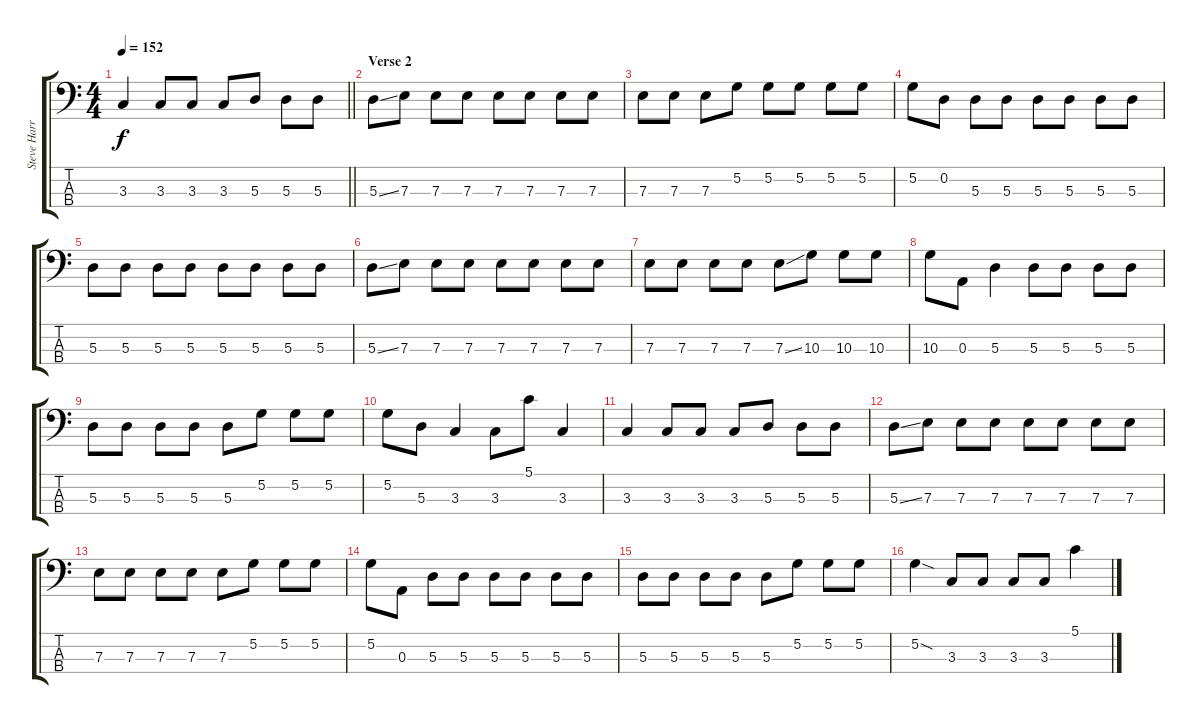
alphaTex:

\track ("Steve Harris" "Steve Harr") {instrument electricbassfinger}
\staff {score tabs}
\tuning (G2 D2 A1 E1) {hide}
\ts (4 4)
\tempo 152
\clef f4
\barLineRight lightlight
\ks c
3.3.4{dy f} 3.3.8 3.3.8 3.3.8 5.3.8 5.3.8 5.3.8 |
\section ("" "Verse 2")
5.3{ss}.8 7.3.8 7.3.8 7.3.8 7.3.8 7.3.8 7.3.8 7.3.8 |
7.3.8 7.3.8 7.3.8 5.2.8 5.2.8 5.2.8 5.2.8 5.2.8 |
5.2.8 0.2.8 5.3.8 5.3.8 5.3.8 5.3.8 5.3.8 5.3.8 |
5.3.8 5.3.8 5.3.8 5.3.8 5.3.8 5.3.8 5.3.8 5.3.8 |
5.3{ss}.8 7.3.8 7.3.8 7.3.8 7.3.8 7.3.8 7.3.8 7.3.8 |
7.3.8 7.3.8 7.3.8 7.3.8 7.3{ss}.8 10.3.8 10.3.8 10.3.8 |
10.3.8 0.3.8 5.3.4 5.3.8 5.3.8 5.3.8 5.3.8 |
5.3.8 5.3.8 5.3.8 5.3.8 5.3.8 5.2.8 5.2.8 5.2.8 |
5.2.8 5.3.8 3.3.4 3.3.8 5.1.8 3.3.4 |
3.3.4 3.3.8 3.3.8 3.3.8 5.3.8 5.3.8 5.3.8 |
5.3{ss}.8 7.3.8 7.3.8 7.3.8 7.3.8 7.3.8 7.3.8 7.3.8 |
7.3.8 7.3.8 7.3.8 7.3.8 7.3.8 5.2.8 5.2.8 5.2.8 |
5.2.8 0.3.8 5.3.8 5.3.8 5.3.8 5.3.8 5.3.8 5.3.8 |
5.3.8 5.3.8 5.3.8 5.3.8 5.3.8 5.2.8 5.2.8 5.2.8 |
5.2{sod}.4 3.3.8 3.3.8 3.3.8 3.3.8 5.1.4
